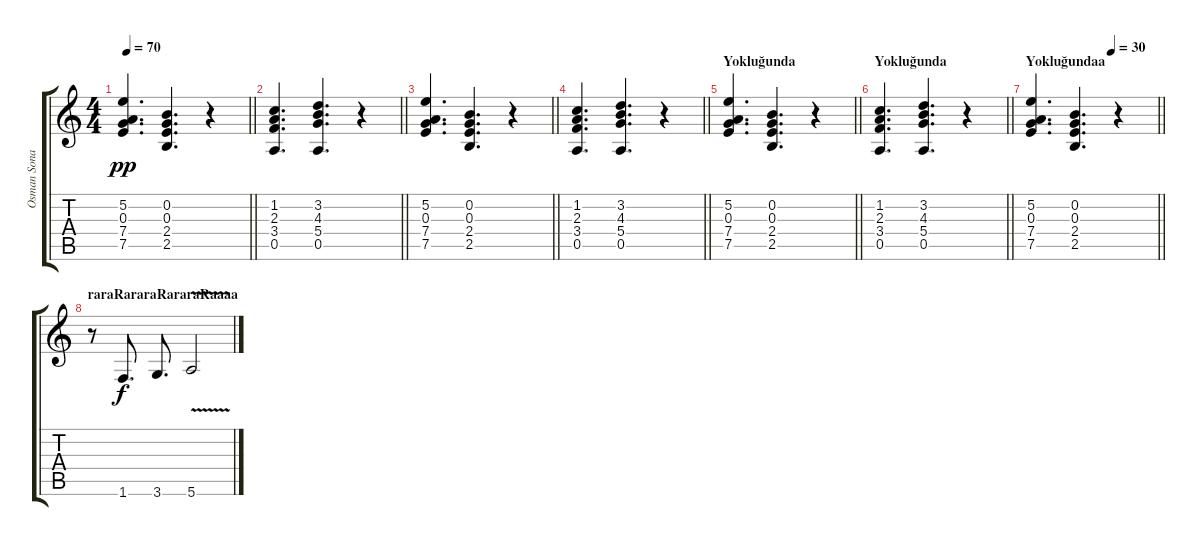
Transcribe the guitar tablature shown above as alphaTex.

\track ("Osman Sonant - Hırsız Yavız (Keyboard)" "Osman Sona") {instrument electricguitarclean}
\staff {score tabs}
\tuning (E4 B3 G3 D3 A2 E2) {hide}
\ts (4 4)
\tempo 70
\clef g2
\barLineRight lightlight
\ks c
(5.2 0.3 7.4 7.5).4{d dy pp} (0.2 0.3 2.4 2.5).4{d} r.4 |
\barLineRight lightlight
(1.2 2.3 3.4 0.5).4{d} (3.2 4.3 5.4 0.5).4{d} r.4 |
\barLineRight lightlight
(5.2 0.3 7.4 7.5).4{d} (0.2 0.3 2.4 2.5).4{d} r.4 |
\barLineRight lightlight
(1.2 2.3 3.4 0.5).4{d} (3.2 4.3 5.4 0.5).4{d} r.4 |
\section ("" "Yokluğunda")
\barLineRight lightlight
(5.2 0.3 7.4 7.5).4{d} (0.2 0.3 2.4 2.5).4{d} r.4 |
\section ("" "Yokluğunda")
\barLineRight lightlight
(1.2 2.3 3.4 0.5).4{d} (3.2 4.3 5.4 0.5).4{d} r.4 |
\section ("" "Yokluğundaa")
\tempo (30 0.625)
\barLineRight lightlight
(5.2 0.3 7.4 7.5).4{d} (0.2 0.3 2.4 2.5).4{d} r.4 |
\section ("" "raraRararaRararaRaaaa")
r.8 1.6.8{d dy f} 3.6.8{d} 5.6{v}.2{volume 0}
